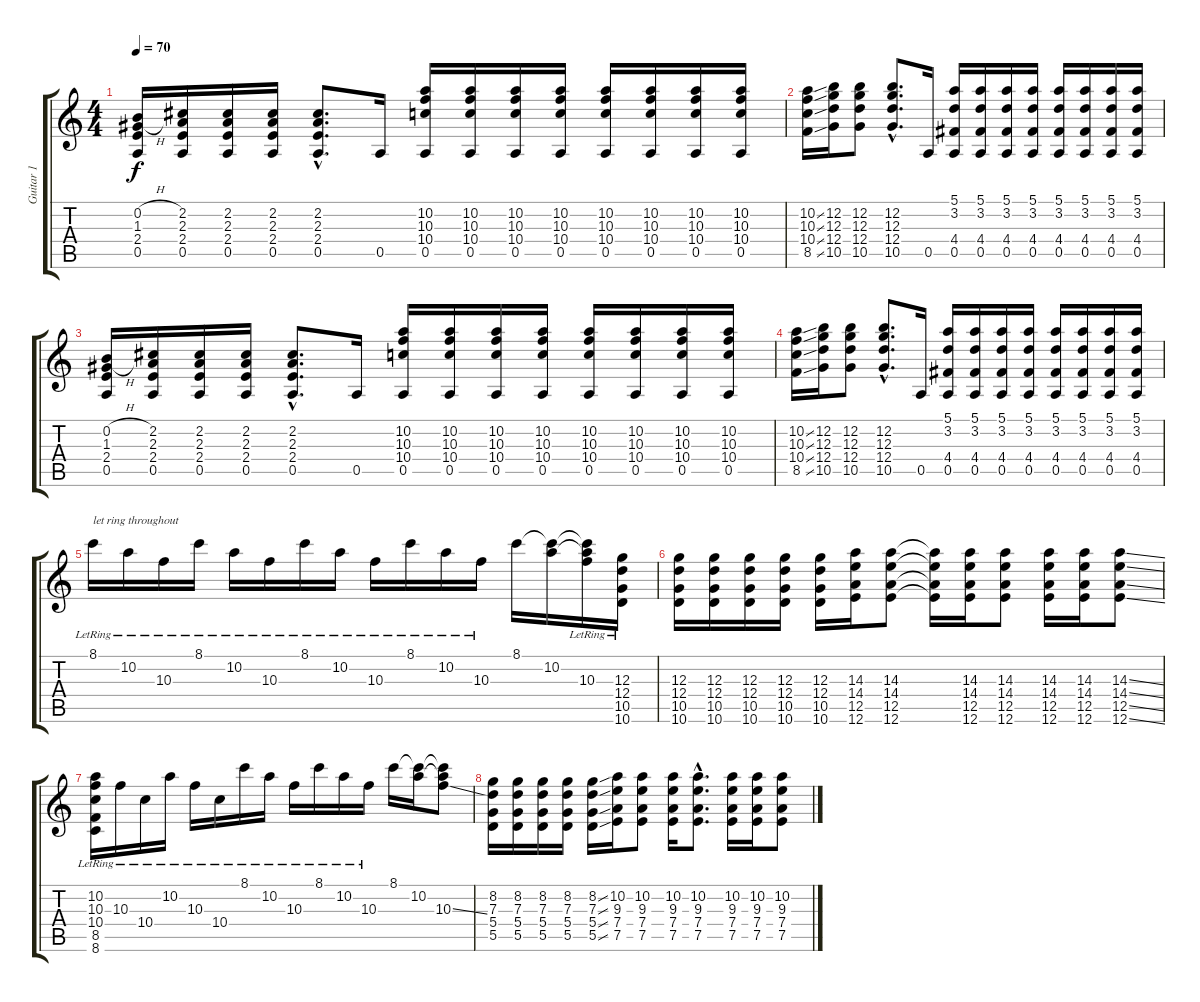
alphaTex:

\track ("Guitar 1" "Guitar 1") {instrument overdrivenguitar}
\staff {score tabs}
\tuning (E4 B3 G3 D3 A2 E2) {hide}
\ts (4 4)
\tempo 70
\clef g2
\ks c
(0.2{h} 1.3{h} 2.4 0.5).16{dy f} (2.2 2.3 2.4 0.5).16 (2.2 2.3 2.4 0.5).16 (2.2 2.3 2.4 0.5).16 (2.2{hac} 2.3{hac} 2.4{hac} 0.5{hac}).8{d} 0.5.16 (10.2 10.3 10.4 0.5).16 (10.2 10.3 10.4 0.5).16 (10.2 10.3 10.4 0.5).16 (10.2 10.3 10.4 0.5).16 (10.2 10.3 10.4 0.5).16 (10.2 10.3 10.4 0.5).16 (10.2 10.3 10.4 0.5).16 (10.2 10.3 10.4 0.5).16 |
(10.2{ss} 10.3{ss} 10.4{ss} 8.5{ss}).16 (12.2 12.3 12.4 10.5).16 (12.2 12.3 12.4 10.5).8 (12.2{hac} 12.3{hac} 12.4{hac} 10.5{hac}).8{d} 0.5.16 (5.1 3.2 4.4 0.5).16 (5.1 3.2 4.4 0.5).16 (5.1 3.2 4.4 0.5).16 (5.1 3.2 4.4 0.5).16 (5.1 3.2 4.4 0.5).16 (5.1 3.2 4.4 0.5).16 (5.1 3.2 4.4 0.5).16 (5.1 3.2 4.4 0.5).16 |
(0.2{h} 1.3{h} 2.4 0.5).16 (2.2 2.3 2.4 0.5).16 (2.2 2.3 2.4 0.5).16 (2.2 2.3 2.4 0.5).16 (2.2{hac} 2.3{hac} 2.4{hac} 0.5{hac}).8{d} 0.5.16 (10.2 10.3 10.4 0.5).16 (10.2 10.3 10.4 0.5).16 (10.2 10.3 10.4 0.5).16 (10.2 10.3 10.4 0.5).16 (10.2 10.3 10.4 0.5).16 (10.2 10.3 10.4 0.5).16 (10.2 10.3 10.4 0.5).16 (10.2 10.3 10.4 0.5).16 |
(10.2{ss} 10.3{ss} 10.4{ss} 8.5{ss}).16 (12.2 12.3 12.4 10.5).16 (12.2 12.3 12.4 10.5).8 (12.2{hac} 12.3{hac} 12.4{hac} 10.5{hac}).8{d} 0.5.16 (5.1 3.2 4.4 0.5).16 (5.1 3.2 4.4 0.5).16 (5.1 3.2 4.4 0.5).16 (5.1 3.2 4.4 0.5).16 (5.1 3.2 4.4 0.5).16 (5.1 3.2 4.4 0.5).16 (5.1 3.2 4.4 0.5).16 (5.1 3.2 4.4 0.5).16 |
8.1{lr}.16{txt "let ring throughout"} 10.2{lr}.16 10.3{lr}.16 8.1{lr}.16 10.2{lr}.16 10.3{lr}.16 8.1{lr}.16 10.2{lr}.16 10.3{lr}.16 8.1{lr}.16 10.2{lr}.16 10.3{lr}.16 8.1.16 (8.1{t} 10.2).16 (8.1{t} 10.2{t} 10.3{lr}).16 (12.3{lr} 12.4{lr} 10.5{lr} 10.6{lr}).16 |
(12.3 12.4 10.5 10.6).16 (12.3 12.4 10.5 10.6).16 (12.3 12.4 10.5 10.6).16 (12.3 12.4 10.5 10.6).16 (12.3 12.4 10.5 10.6).16 (14.3 14.4 12.5 12.6).16 (14.3 14.4 12.5 12.6).8 (14.3{t} 14.4{t} 12.5{t} 12.6{t}).16 (14.3 14.4 12.5 12.6).16 (14.3 14.4 12.5 12.6).8 (14.3 14.4 12.5 12.6).16 (14.3 14.4 12.5 12.6).16 (14.3{ss} 14.4{ss} 12.5{ss} 12.6{ss}).8 |
(10.2{lr} 10.3{lr} 10.4{lr} 8.5{lr} 8.6{lr}).16 10.3{lr}.16 10.4{lr}.16 10.2{lr}.16 10.3{lr}.16 10.4{lr}.16 8.1{lr}.16 10.2{lr}.16 10.3{lr}.16 8.1{lr}.16 10.2{lr}.16 10.3{lr}.16 8.1.16 (8.1{t} 10.2).16 (8.1{t} 10.2{t} 10.3{ss}).8 |
(8.2 7.3 5.4 5.5).16 (8.2 7.3 5.4 5.5).16 (8.2 7.3 5.4 5.5).16 (8.2 7.3 5.4 5.5).16 (8.2{ss} 7.3{ss} 5.4{ss} 5.5{ss}).16 (10.2 9.3 7.4 7.5).16 (10.2 9.3 7.4 7.5).8 (10.2 9.3 7.4 7.5).16 (10.2{hac} 9.3{hac} 7.4{hac} 7.5{hac}).8{d} (10.2 9.3 7.4 7.5).16 (10.2 9.3 7.4 7.5).16 (10.2 9.3 7.4 7.5).8
